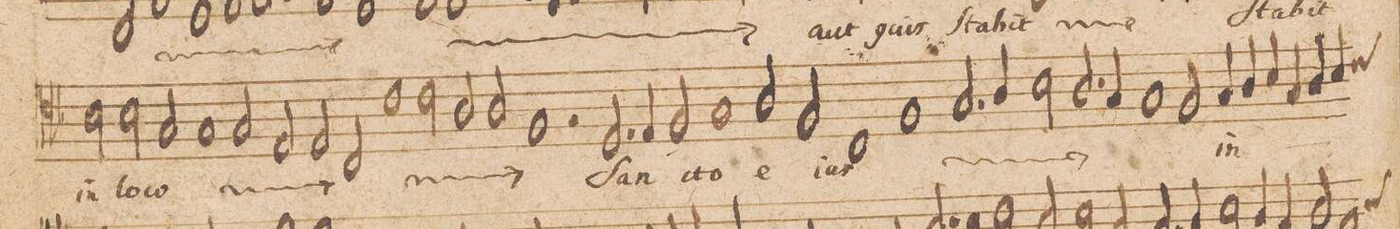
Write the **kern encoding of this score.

**kern	**text
*I"[ALTVS.]	*
*clefC4	*
*k[b-]	*
*met(c|)	*
*M2/1	*
2B-\	in
2B-\	lo-
=75-	=75-
2G/	-co
*	*ij
1G	Sta-
2G/	-bit
=76-	=76-
2E/	in
2E/	lo-
2C/	-co
1c\	Sta-
=77-	=77-
2c\	-bit
2A/	in
2A/	lo-
=78-	=78-
1F	-co
*	*Xij
2rF	.
2.D/	San-
=79-	=79-
4E/	.
2F/	-cto
1G	.
=80-	=80-
2A/	e-
2F/	.
1C	-ius
=81-	=81-
*	*ij
1F	San-
2.G/	.
4A/	.
=82-	=82-
2B-\	-cto
2.A/	.
4G/	.
1G/	e-
=83-	=83-
2F/	-ius
*	*Xij
4G/	in-
4A/	.
4B-/	.
4G/	.
=84-	=84-
4A/	.
*custos:c	*
4B-/	.
*-	*-
